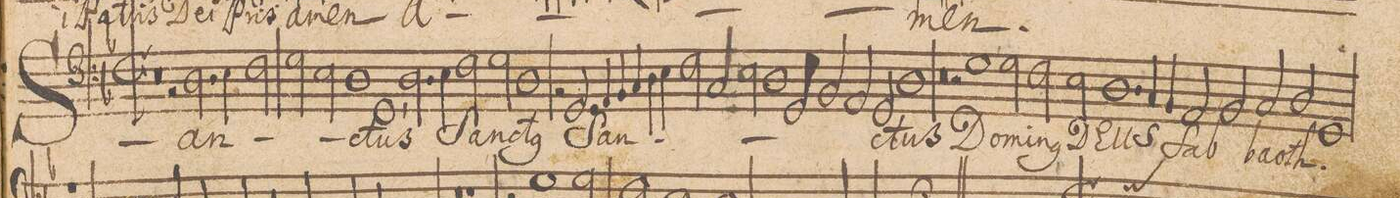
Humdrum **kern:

**kern	**text
*I"BASSVS.	*
*clefF4	*
*k[b-]	*
*met(C|)	*
*M2/1	*
0r	.
=2-	=2-
2rC	.
*2\right	*
2.D\	San-
4E\	.
2F\	.
=3-	=3-
2G\	.
2E\	.
1D	.
=4-	=4-
1GG,<	-ctus
2.D\	San-
4E\	.
=5-	=5-
2F\	.
2G\	.
1D	-ct(us)
=6-	=6-
2rC	.
2.GG/	San-
4AA/	.
4BB-/	.
4C/	.
=7-	=7-
4D\	.
4E\	.
2F\	.
2C/	.
2E\	.
=8-	=8-
1D	.
2GG/	.
2BB-/	.
=9-	=9-
2AA/	.
2GG/	.
1D	-ctus
=10-	=10-
0r	.
=11-	=11-
2r	.
1G	Do-
2G\	-mi-
=12-	=12-
2F\	-n(us)
2E\	DE-
1.D	-US
=13-	=13-
4C/	Sab-
4BB-/	.
2AA/	.
2BB-/	.
=14-	=14-
2C/	.
2D/	-ba-
1GG	-oth.
=15-	=15-
*-	*-
